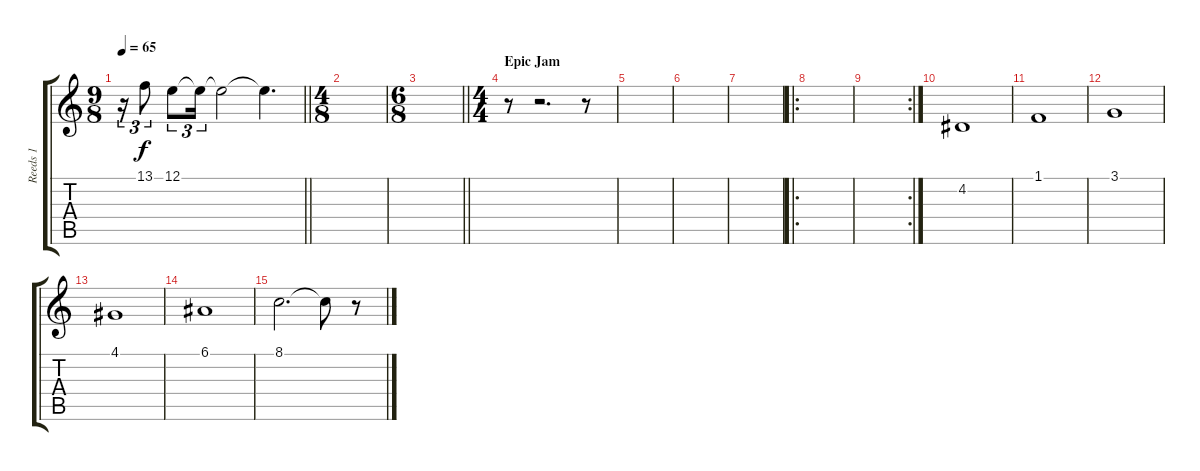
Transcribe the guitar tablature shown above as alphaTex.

\track ("Reeds 1" "Reeds 1") {instrument clarinet}
\staff {score tabs}
\tuning (E4 B3 G3 D3 A2 E2) {hide}
\ts (9 8)
\tempo 65
\clef g2
\barLineRight lightlight
\ks c
r.16{tu (3 2) dy f} 13.1.8{tu (3 2)} 12.1.8{tu (3 2)} 12.1{t}.16{tu (3 2)} 12.1{t}.2 12.1{t}.4{d} |
\ts (4 8)
|
\ts (6 8)
\barLineRight lightlight
|
\ts (4 4)
\section ("" "Epic Jam")
r.8 r.2{d} r.8 |
|
|
|
\ro
|
\rc 2
|
4.2.1 |
1.1.1 |
3.1.1 |
4.1.1 |
6.1.1 |
8.1.2{d} 8.1{t}.8 r.8
